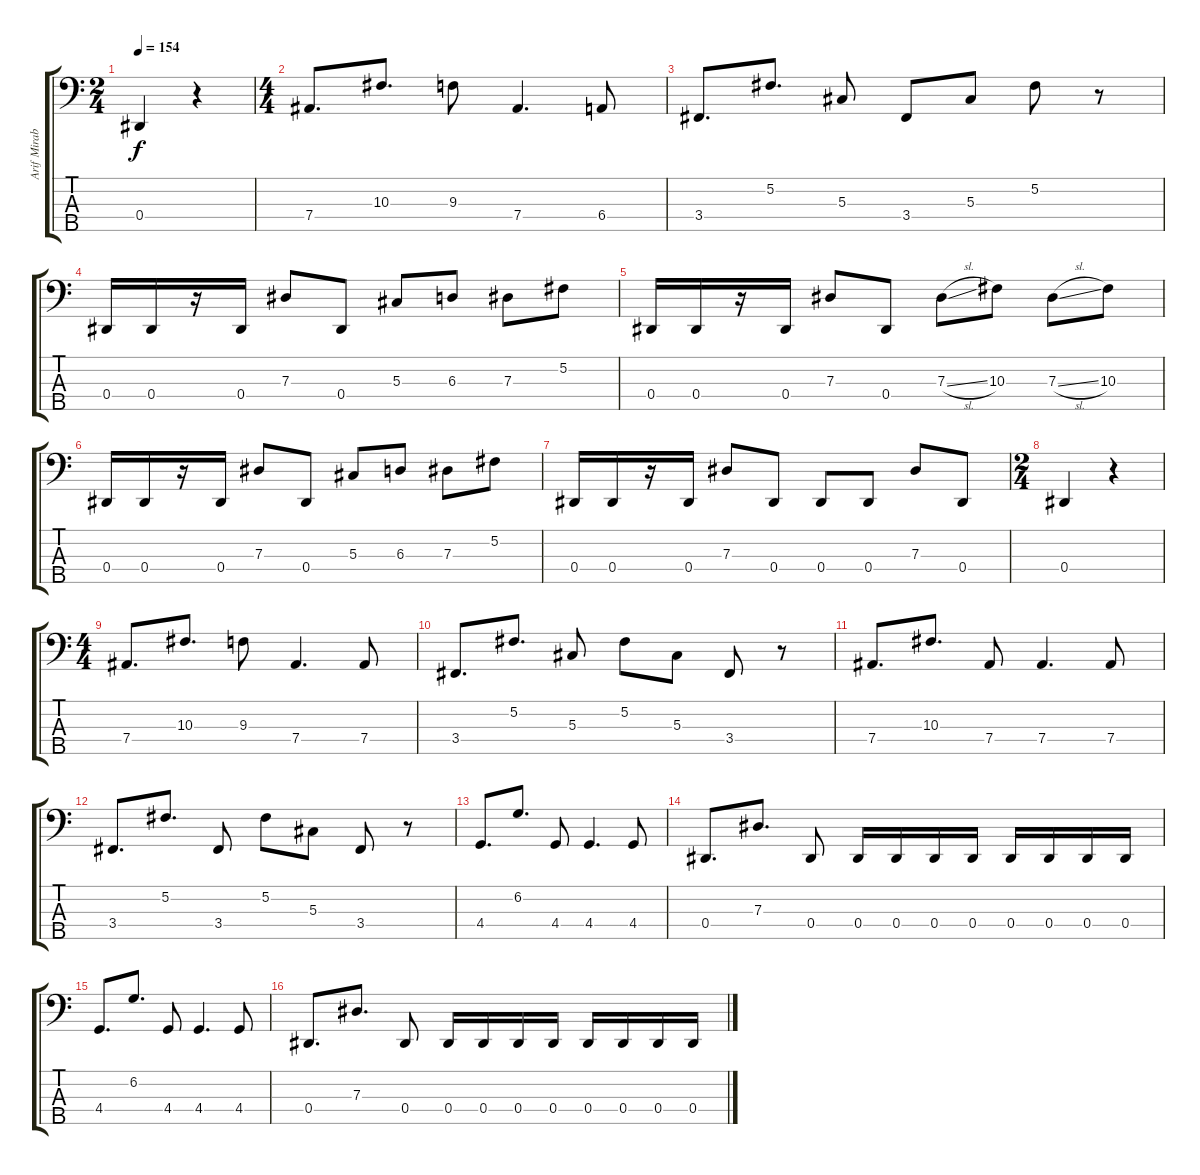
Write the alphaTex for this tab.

\track ("Arif Mirabdolbaghi" "Arif Mirab") {instrument electricbassfinger}
\staff {score tabs}
\tuning (Gb2 Db2 Ab1 Eb1 Bb0) {hide}
\ts (2 4)
\tempo 154
\clef f4
\ks c
0.4.4{dy f} r.4 |
\ts (4 4)
7.4.8{d} 10.3.8{d} 9.3.8 7.4.4{d} 6.4.8 |
3.4.8{d} 5.2.8{d} 5.3.8 3.4.8 5.3.8 5.2.8 r.8 |
0.4.16 0.4.16 r.16 0.4.16 7.3.8 0.4.8 5.3.8 6.3.8 7.3.8 5.2.8 |
0.4.16 0.4.16 r.16 0.4.16 7.3.8 0.4.8 7.3{sl}.8 10.3.8 7.3{sl}.8 10.3.8 |
0.4.16 0.4.16 r.16 0.4.16 7.3.8 0.4.8 5.3.8 6.3.8 7.3.8 5.2.8 |
0.4.16 0.4.16 r.16 0.4.16 7.3.8 0.4.8 0.4.8 0.4.8 7.3.8 0.4.8 |
\ts (2 4)
0.4.4 r.4 |
\ts (4 4)
7.4.8{d} 10.3.8{d} 9.3.8 7.4.4{d} 7.4.8 |
3.4.8{d} 5.2.8{d} 5.3.8 5.2.8 5.3.8 3.4.8 r.8 |
7.4.8{d} 10.3.8{d} 7.4.8 7.4.4{d} 7.4.8 |
3.4.8{d} 5.2.8{d} 3.4.8 5.2.8 5.3.8 3.4.8 r.8 |
4.4.8{d} 6.2.8{d} 4.4.8 4.4.4{d} 4.4.8 |
0.4.8{d} 7.3.8{d} 0.4.8 0.4.16 0.4.16 0.4.16 0.4.16 0.4.16 0.4.16 0.4.16 0.4.16 |
4.4.8{d} 6.2.8{d} 4.4.8 4.4.4{d} 4.4.8 |
0.4.8{d} 7.3.8{d} 0.4.8 0.4.16 0.4.16 0.4.16 0.4.16 0.4.16 0.4.16 0.4.16 0.4.16
